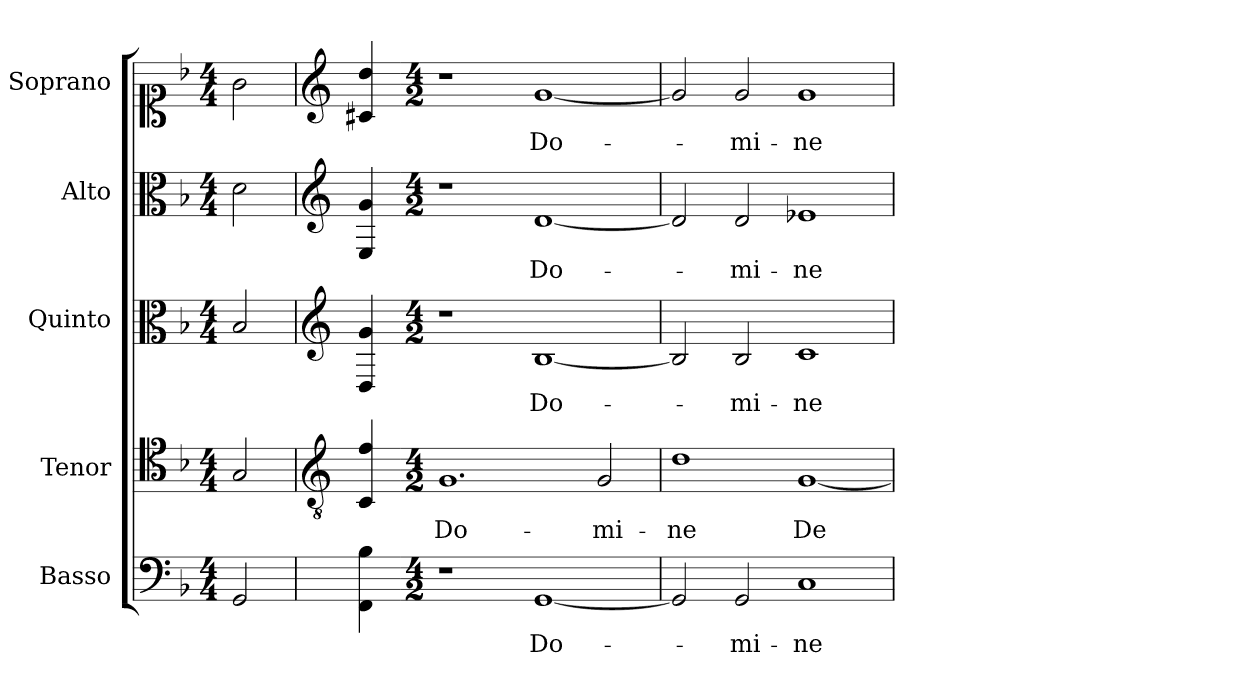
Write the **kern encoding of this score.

**kern	**text	**kern	**text	**kern	**text	**kern	**text	**kern	**text
*part5	*part5	*part4	*part4	*part3	*part3	*part2	*part2	*part1	*part1
*staff5	*staff5	*staff4	*staff4	*staff3	*staff3	*staff2	*staff2	*staff1	*staff1
*I"Basso	*	*I"Tenor	*	*I"Quinto	*	*I"Alto	*	*I"Soprano	*
*I'B.	*	*I'T.	*	*I'Q.	*	*I'A.	*	*I'S.	*
!!LO:PB:g=z
*clefF4	*	*clefC4	*	*clefC3	*	*clefC3	*	*clefC1	*
*	*	*ITrd7c12	*	*	*	*	*	*	*
*k[b-]	*	*k[b-]	*	*k[b-]	*	*k[b-]	*	*k[b-]	*
*F:	*	*F:	*	*F:	*	*F:	*	*F:	*
*M4/4	*	*M4/4	*	*M4/4	*	*M4/4	*	*M4/4	*
=1	=1	=1	=1	=1	=1	=1	=1	=1	=1
!LO:N:head=open	!	!LO:N:head=open	!	!LO:N:head=open	!	!LO:N:head=open	!	!LO:N:head=open	!
2GGi/	.	2GGi/	.	2B-i/	.	2di\	.	2gi\	.
=2	=2	=2	=2	=2	=2	=2	=2	=2	=2
*	*	*clefGv2	*	*clefG2	*	*clefG2	*	*clefG2	*
4FFi\ 4B-i	.	4CCi/ 4Fi	.	4Di/ 4gi	.	4Ei/ 4gi	.	4c#Xi/ 4ddi	.
=3-	=3-	=3-	=3-	=3-	=3-	=3-	=3-	=3-	=3-
*M4/2	*	*M4/2	*	*M4/2	*	*M4/2	*	*M4/2	*
!	!	!	!LO:LY:b:color=#000000	!	!	!	!	!	!
1r	.	1.GGi	Do-	1r	.	1r	.	1r	.
!	!LO:LY:b:color=#000000	!	!	!	!	!	!	!	!
!	!	!	!	!	!LO:LY:b:color=#000000	!	!	!	!
!	!	!	!	!	!	!	!LO:LY:b:color=#000000	!	!
!	!	!	!	!	!	!	!	!	!LO:LY:b:color=#000000
[1GGi	Do-	.	.	[1B-i	Do-	[1di	Do-	[1gi	Do-
!	!	!	!LO:LY:b:color=#000000	!	!	!	!	!	!
.	.	2GGi/	-mi-	.	.	.	.	.	.
=4	=4	=4	=4	=4	=4	=4	=4	=4	=4
!	!	!	!LO:LY:b:color=#000000	!	!	!	!	!	!
2GGi/]	.	1Di	-ne	2B-i/]	.	2di/]	.	2gi/]	.
!	!LO:LY:b:color=#000000	!	!	!	!	!	!	!	!
!	!	!	!	!	!LO:LY:b:color=#000000	!	!	!	!
!	!	!	!	!	!	!	!LO:LY:b:color=#000000	!	!
!	!	!	!	!	!	!	!	!	!LO:LY:b:color=#000000
2GGi/	-mi-	.	.	2B-i/	-mi-	2di/	-mi-	2gi/	-mi-
!	!LO:LY:b:color=#000000	!	!	!	!	!	!	!	!
!	!	!	!LO:LY:b:color=#000000	!	!	!	!	!	!
!	!	!	!	!	!LO:LY:b:color=#000000	!	!	!	!
!	!	!	!	!	!	!	!LO:LY:b:color=#000000	!	!
!	!	!	!	!	!	!	!	!	!LO:LY:b:color=#000000
1Ci	-ne	[1GGi	De-	1ci	-ne	1e-Xi	-ne	1gi	-ne
=	=	=	=	=	=	=	=	=	=
*-	*-	*-	*-	*-	*-	*-	*-	*-	*-
